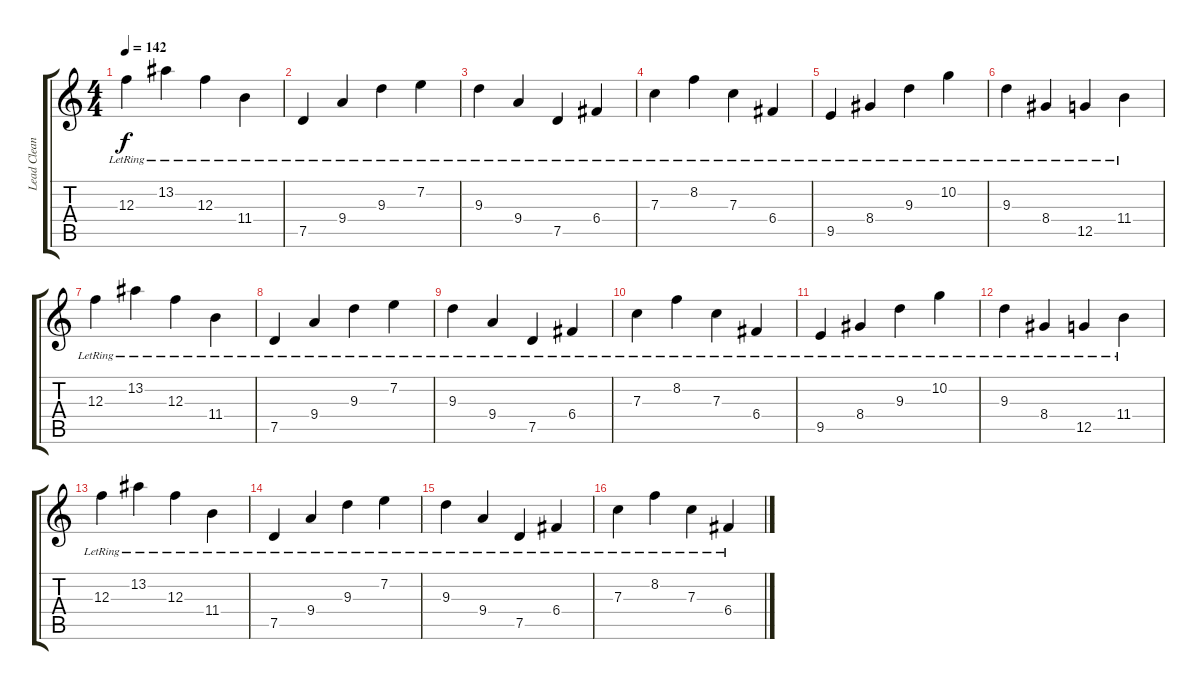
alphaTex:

\track ("Lead Clean" "Lead Clean") {instrument electricguitarjazz}
\staff {score tabs}
\tuning (D4 A3 F3 C3 G2 D2) {hide}
\ts (4 4)
\tempo 142
\clef g2
\ks c
12.3{lr}.4{dy f} 13.2{lr}.4 12.3{lr}.4 11.4{lr}.4 |
7.5{lr}.4 9.4{lr}.4 9.3{lr}.4 7.2{lr}.4 |
9.3{lr}.4 9.4{lr}.4 7.5{lr}.4 6.4{lr}.4 |
7.3{lr}.4 8.2{lr}.4 7.3{lr}.4 6.4{lr}.4 |
9.5{lr}.4 8.4{lr}.4 9.3{lr}.4 10.2{lr}.4 |
9.3{lr}.4 8.4{lr}.4 12.5{lr}.4 11.4{lr}.4 |
12.3{lr}.4 13.2{lr}.4 12.3{lr}.4 11.4{lr}.4 |
7.5{lr}.4 9.4{lr}.4 9.3{lr}.4 7.2{lr}.4 |
9.3{lr}.4 9.4{lr}.4 7.5{lr}.4 6.4{lr}.4 |
7.3{lr}.4 8.2{lr}.4 7.3{lr}.4 6.4{lr}.4 |
9.5{lr}.4 8.4{lr}.4 9.3{lr}.4 10.2{lr}.4 |
9.3{lr}.4 8.4{lr}.4 12.5{lr}.4 11.4{lr}.4 |
12.3{lr}.4 13.2{lr}.4 12.3{lr}.4 11.4{lr}.4 |
7.5{lr}.4 9.4{lr}.4 9.3{lr}.4 7.2{lr}.4 |
9.3{lr}.4 9.4{lr}.4 7.5{lr}.4 6.4{lr}.4 |
7.3{lr}.4 8.2{lr}.4 7.3{lr}.4 6.4{lr}.4
